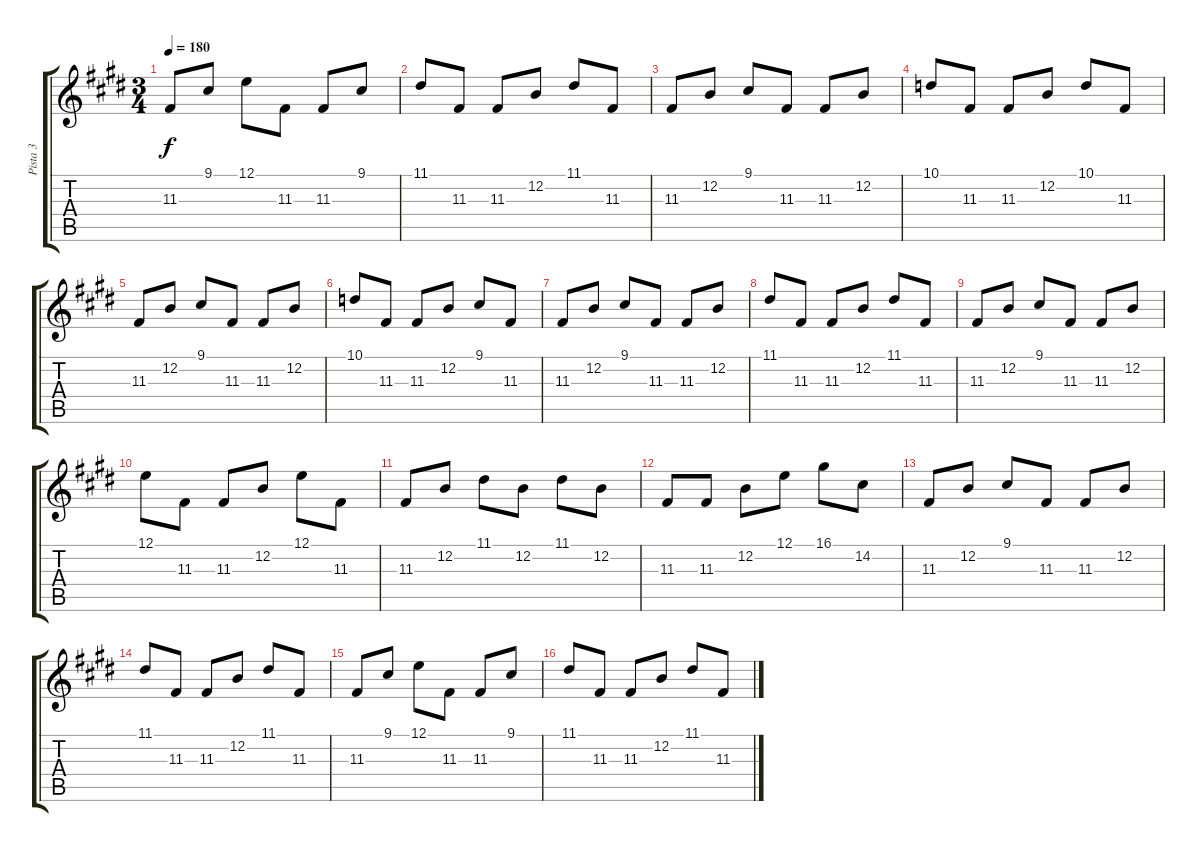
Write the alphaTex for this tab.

\track ("Pista 3" "Pista 3") {instrument piccolo}
\staff {score tabs}
\tuning (E4 B3 G3 D3 A2 E2) {hide}
\ts (3 4)
\tempo 180
\clef g2
\ks e
11.3.8{dy f} 9.1.8 12.1.8 11.3.8 11.3.8 9.1.8 |
11.1.8 11.3.8 11.3.8 12.2.8 11.1.8 11.3.8 |
11.3.8 12.2.8 9.1.8 11.3.8 11.3.8 12.2.8 |
10.1.8 11.3.8 11.3.8 12.2.8 10.1.8 11.3.8 |
11.3.8 12.2.8 9.1.8 11.3.8 11.3.8 12.2.8 |
10.1.8 11.3.8 11.3.8 12.2.8 9.1.8 11.3.8 |
11.3.8 12.2.8 9.1.8 11.3.8 11.3.8 12.2.8 |
11.1.8 11.3.8 11.3.8 12.2.8 11.1.8 11.3.8 |
11.3.8 12.2.8 9.1.8 11.3.8 11.3.8 12.2.8 |
12.1.8 11.3.8 11.3.8 12.2.8 12.1.8 11.3.8 |
11.3.8 12.2.8 11.1.8 12.2.8 11.1.8 12.2.8 |
11.3.8 11.3.8 12.2.8 12.1.8 16.1.8 14.2.8 |
11.3.8 12.2.8 9.1.8 11.3.8 11.3.8 12.2.8 |
11.1.8 11.3.8 11.3.8 12.2.8 11.1.8 11.3.8 |
11.3.8 9.1.8 12.1.8 11.3.8 11.3.8 9.1.8 |
11.1.8 11.3.8 11.3.8 12.2.8 11.1.8 11.3.8
